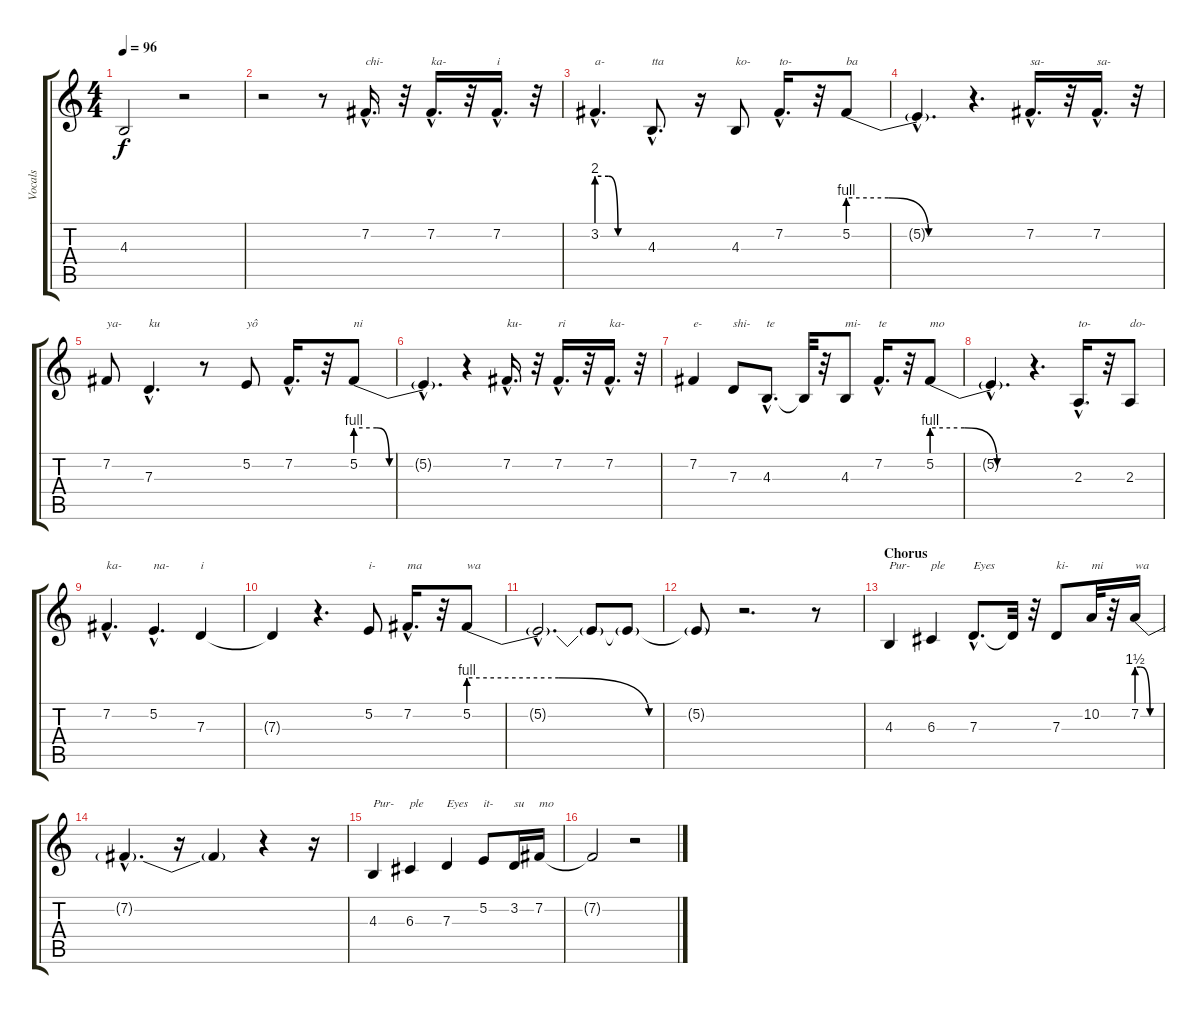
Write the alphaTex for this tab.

\track ("Vocals" "Vocals") {instrument lead6voice}
\staff {score tabs}
\tuning (E4 B3 G3 D3 A2 E2) {hide}
\ts (4 4)
\tempo 96
\clef g2
\ks c
4.3{t}.2{dy f} r.2 |
r.2 r.8 7.2{hac}.16{d txt "chi-"} r.32 7.2{hac}.16{d txt "ka-"} r.32 7.2{hac}.16{d txt "i"} r.32 |
3.2{be (custom 0 8 15 8 27 0 60 0) hac}.4{d txt "a-"} 4.3{hac}.8{d txt "tta"} r.16 4.3.8{txt "ko-"} 7.2{hac}.16{d txt "to-"} r.32 5.2{be (custom 0 4 20 4 40 0 60 0)}.8{txt "ba"} |
5.2{hac t}.4{d} r.4{d} 7.2{hac}.16{d txt "sa-"} r.32 7.2{hac}.16{d txt "sa-"} r.32 |
7.2.8{txt "ya-"} 7.3{hac}.4{d txt "ku"} r.8 5.2.8{txt "yô"} 7.2{hac}.16{d} r.32 5.2{be (custom 0 4 12 4 19 0 60 0)}.8{txt "ni"} |
5.2{hac t}.4{d} r.4 7.2{hac}.16{d txt "ku-"} r.32 7.2{hac}.16{d txt "ri"} r.32 7.2{hac}.16{d txt "ka-"} r.32 |
7.2.4{txt "e-"} 7.3.8{txt "shi-"} 4.3{hac}.8{d txt "te"} 4.3{t}.32 r.32 4.3.8{txt "mi-"} 7.2{hac}.16{d txt "te"} r.32 5.2{be (custom 0 4 20 4 40 0 60 0)}.8{txt "mo"} |
5.2{hac t}.4{d} r.4{d} 2.3{hac}.16{d txt "to-"} r.32 2.3.8{txt "do-"} |
7.2{hac}.4{d txt "ka-"} 5.2{hac}.4{d txt "na-"} 7.3.4{txt "i"} |
7.3{t}.4 r.4{d} 5.2.8{txt "i-"} 7.2{hac}.16{d txt "ma"} r.32 5.2{be (custom 0 4 20 4 40 0 60 0)}.8{txt "wa"} |
5.2{hac t}.2{d} 5.2{t}.8 5.2{t}.8 |
5.2{t}.8 r.2{d} r.8 |
\section ("" "Chorus")
4.3.4{txt "Pur-"} 6.3.4{txt "ple"} 7.3{hac}.8{d txt "Eyes"} 7.3{t}.32 r.32 7.3.8{txt "ki-"} 10.2.32{txt "mi"} r.32 7.2{be (custom 0 6 10 6 35 0 60 0)}.16{txt "wa"} |
7.2{hac t}.4{d} r.16 7.2{t}.4 r.4 r.16 |
4.3.4{txt "Pur-"} 6.3.4{txt "ple"} 7.3.4{txt "Eyes"} 5.2.8{txt "it-"} 3.2.16{txt "su"} 7.2.16{txt "mo"} |
7.2{t}.2 r.2
